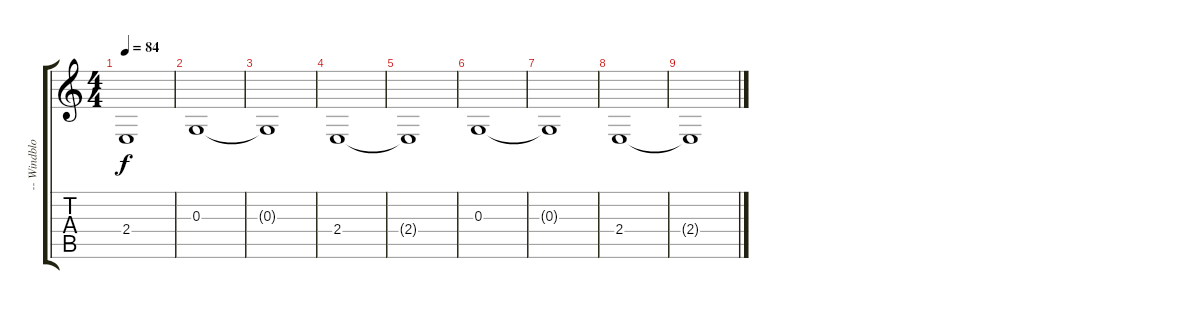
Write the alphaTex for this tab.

\track ("-- Windblows" "-- Windblo") {instrument fx5brightness}
\staff {score tabs}
\tuning (E4 B3 G3 D3 A2 E2) {hide}
\ts (4 4)
\tempo 84
\clef g2
\ks c
2.4{t}.1{dy f} |
0.3.1 |
0.3{t}.1 |
2.4.1 |
2.4{t}.1 |
0.3.1 |
0.3{t}.1 |
2.4.1 |
2.4{t}.1
